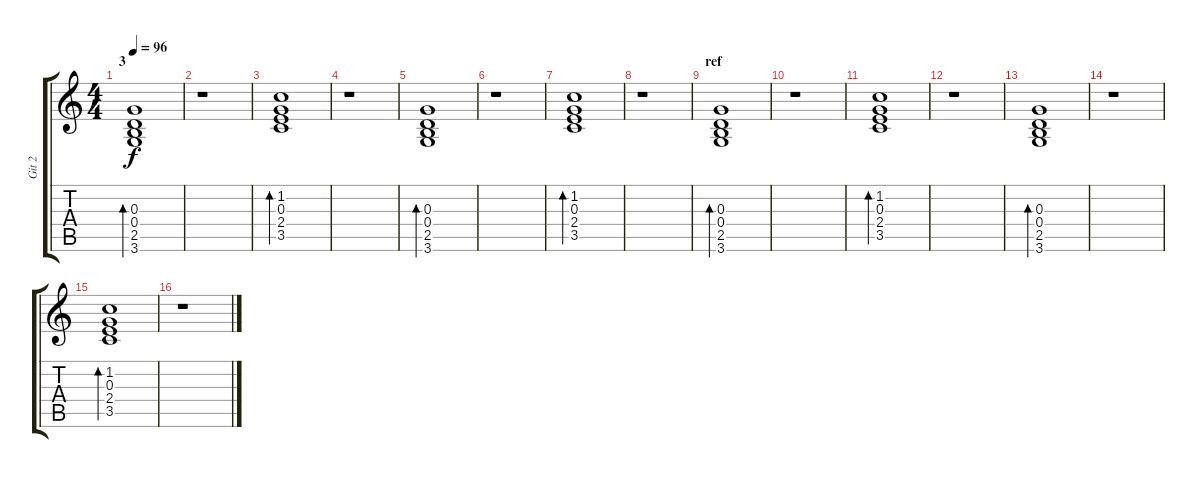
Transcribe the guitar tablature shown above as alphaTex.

\track ("Git 2" "Git 2") {instrument electricguitarclean}
\staff {score tabs}
\tuning (E4 B3 G3 D3 A2 E2) {hide}
\ts (4 4)
\section ("" "3")
\tempo 96
\clef g2
\ks c
(0.3 0.4 2.5 3.6).1{bd 60 dy f} |
r.1 |
(1.2 0.3 2.4 3.5).1{bd 60} |
r.1 |
(0.3 0.4 2.5 3.6).1{bd 60} |
r.1 |
(1.2 0.3 2.4 3.5).1{bd 60} |
r.1 |
\section ("" "ref")
(0.3 0.4 2.5 3.6).1{bd 60} |
r.1 |
(1.2 0.3 2.4 3.5).1{bd 60} |
r.1 |
(0.3 0.4 2.5 3.6).1{bd 60} |
r.1 |
(1.2 0.3 2.4 3.5).1{bd 60} |
r.1
